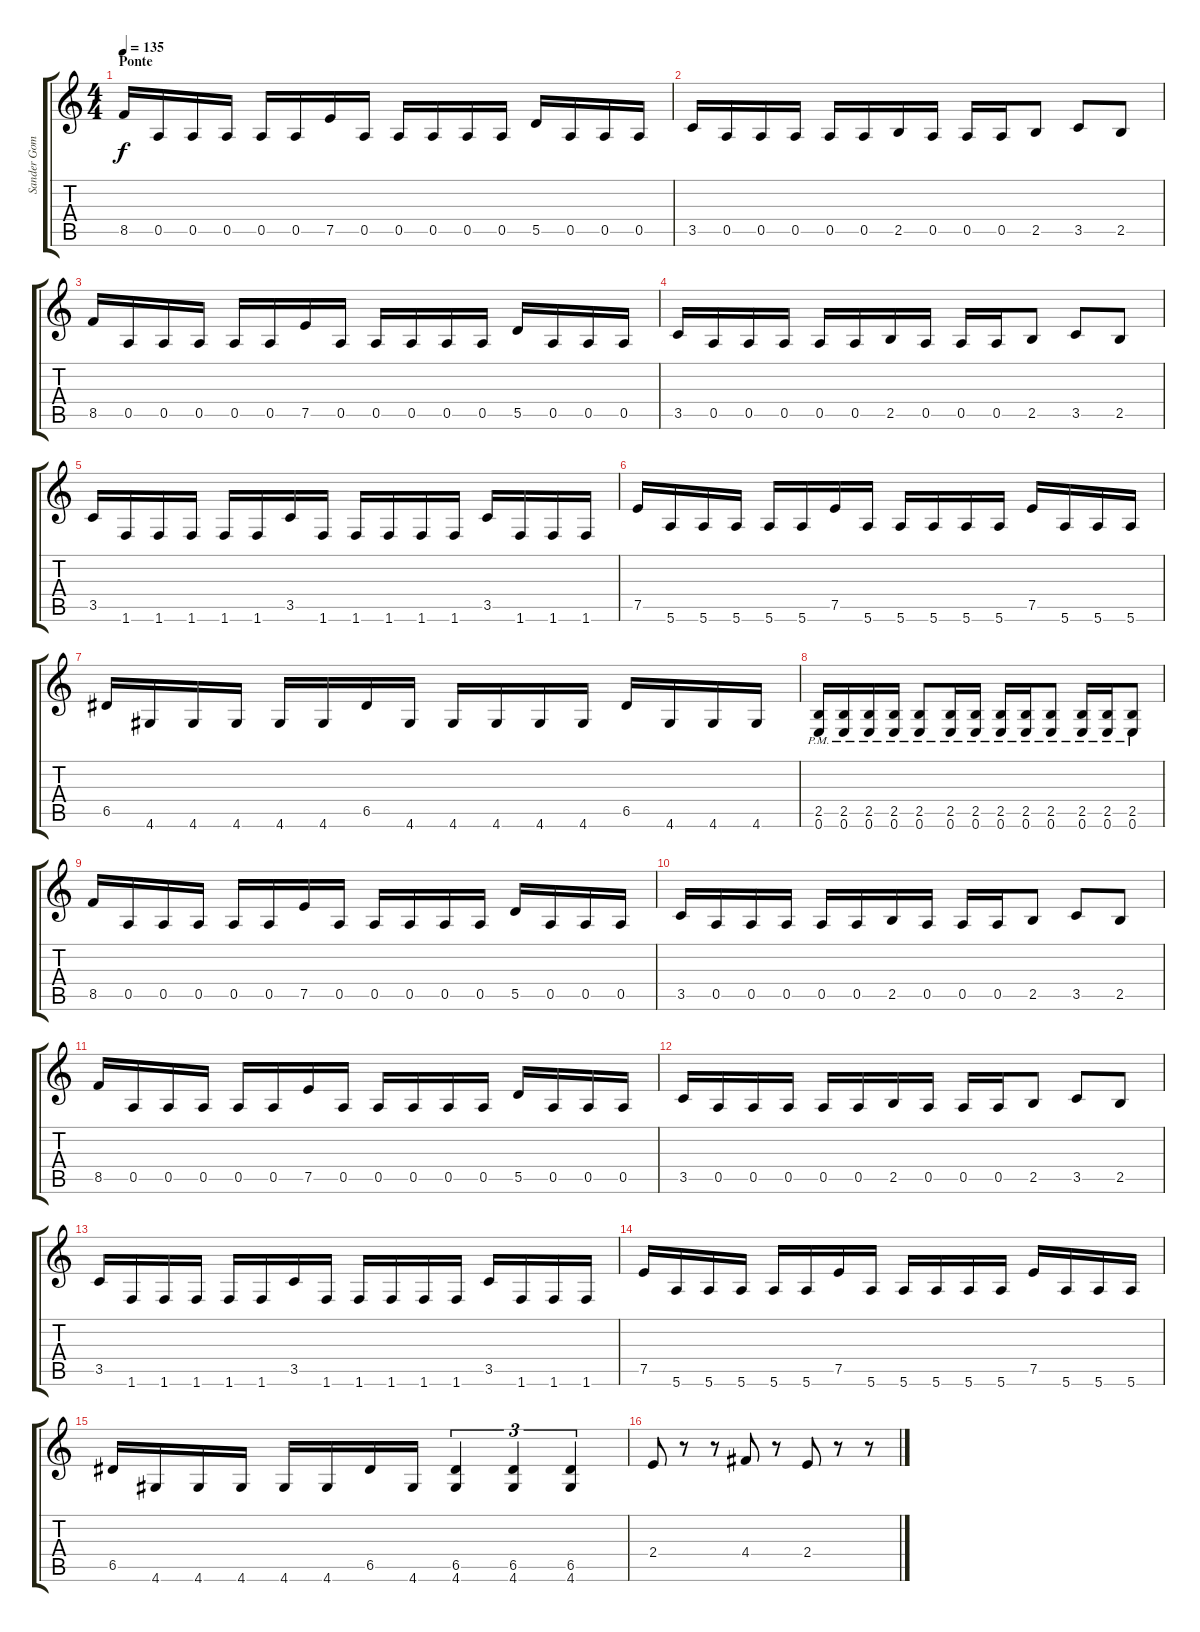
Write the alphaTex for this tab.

\track ("Sander Gommans" "Sander Gom") {instrument distortionguitar}
\staff {score tabs}
\tuning (E4 B3 G3 D3 A2 E2) {hide}
\ts (4 4)
\section ("" "Ponte")
\tempo 135
\clef g2
\ks c
8.5.16{dy f} 0.5.16 0.5.16 0.5.16 0.5.16 0.5.16 7.5.16 0.5.16 0.5.16 0.5.16 0.5.16 0.5.16 5.5.16 0.5.16 0.5.16 0.5.16 |
3.5.16 0.5.16 0.5.16 0.5.16 0.5.16 0.5.16 2.5.16 0.5.16 0.5.16 0.5.16 2.5.8 3.5.8 2.5.8 |
8.5.16 0.5.16 0.5.16 0.5.16 0.5.16 0.5.16 7.5.16 0.5.16 0.5.16 0.5.16 0.5.16 0.5.16 5.5.16 0.5.16 0.5.16 0.5.16 |
3.5.16 0.5.16 0.5.16 0.5.16 0.5.16 0.5.16 2.5.16 0.5.16 0.5.16 0.5.16 2.5.8 3.5.8 2.5.8 |
3.5.16 1.6.16 1.6.16 1.6.16 1.6.16 1.6.16 3.5.16 1.6.16 1.6.16 1.6.16 1.6.16 1.6.16 3.5.16 1.6.16 1.6.16 1.6.16 |
7.5.16 5.6.16 5.6.16 5.6.16 5.6.16 5.6.16 7.5.16 5.6.16 5.6.16 5.6.16 5.6.16 5.6.16 7.5.16 5.6.16 5.6.16 5.6.16 |
6.5.16 4.6.16 4.6.16 4.6.16 4.6.16 4.6.16 6.5.16 4.6.16 4.6.16 4.6.16 4.6.16 4.6.16 6.5.16 4.6.16 4.6.16 4.6.16 |
(2.5{pm} 0.6{pm}).16 (2.5{pm} 0.6{pm}).16 (2.5{pm} 0.6{pm}).16 (2.5{pm} 0.6{pm}).16 (2.5{pm} 0.6{pm}).8 (2.5{pm} 0.6{pm}).16 (2.5{pm} 0.6{pm}).16 (2.5{pm} 0.6{pm}).16 (2.5{pm} 0.6{pm}).16 (2.5{pm} 0.6{pm}).8 (2.5{pm} 0.6{pm}).16 (2.5{pm} 0.6{pm}).16 (2.5{pm} 0.6{pm}).8 |
8.5.16 0.5.16 0.5.16 0.5.16 0.5.16 0.5.16 7.5.16 0.5.16 0.5.16 0.5.16 0.5.16 0.5.16 5.5.16 0.5.16 0.5.16 0.5.16 |
3.5.16 0.5.16 0.5.16 0.5.16 0.5.16 0.5.16 2.5.16 0.5.16 0.5.16 0.5.16 2.5.8 3.5.8 2.5.8 |
8.5.16 0.5.16 0.5.16 0.5.16 0.5.16 0.5.16 7.5.16 0.5.16 0.5.16 0.5.16 0.5.16 0.5.16 5.5.16 0.5.16 0.5.16 0.5.16 |
3.5.16 0.5.16 0.5.16 0.5.16 0.5.16 0.5.16 2.5.16 0.5.16 0.5.16 0.5.16 2.5.8 3.5.8 2.5.8 |
3.5.16 1.6.16 1.6.16 1.6.16 1.6.16 1.6.16 3.5.16 1.6.16 1.6.16 1.6.16 1.6.16 1.6.16 3.5.16 1.6.16 1.6.16 1.6.16 |
7.5.16 5.6.16 5.6.16 5.6.16 5.6.16 5.6.16 7.5.16 5.6.16 5.6.16 5.6.16 5.6.16 5.6.16 7.5.16 5.6.16 5.6.16 5.6.16 |
6.5.16 4.6.16 4.6.16 4.6.16 4.6.16 4.6.16 6.5.16 4.6.16 (6.5 4.6).4{tu (3 2)} (6.5 4.6).4{tu (3 2)} (6.5 4.6).4{tu (3 2)} |
2.4.8 r.8 r.8 4.4.8 r.8 2.4.8 r.8 r.8
